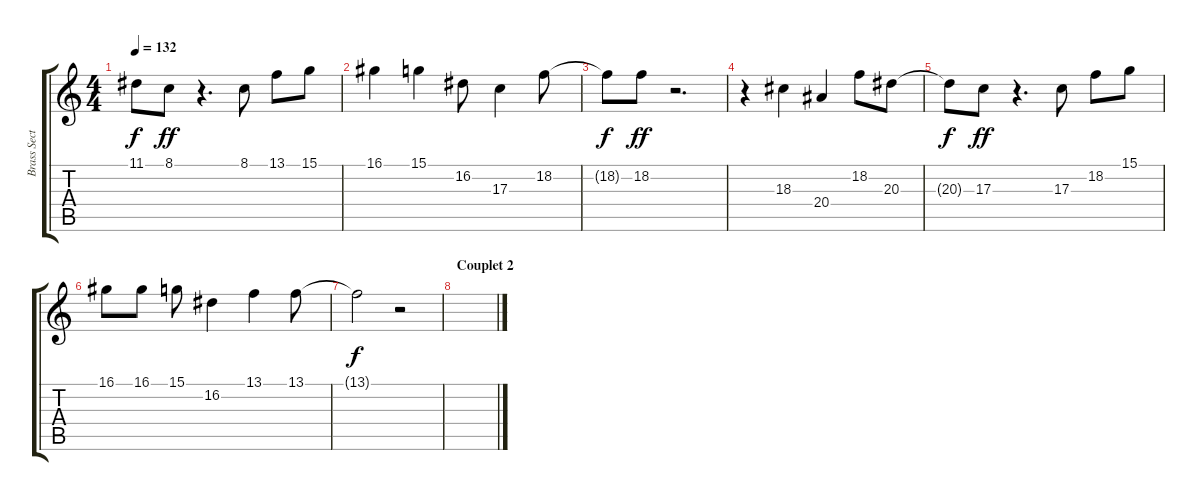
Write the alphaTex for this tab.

\track ("Brass Section" "Brass Sect") {instrument brasssection}
\staff {score tabs}
\tuning (E4 B3 G3 D3 A2 E2) {hide}
\ts (4 4)
\tempo 132
\clef g2
\ks c
11.1{t}.8{dy f} 8.1.8{dy ff} r.4{d} 8.1.8 13.1.8 15.1.8 |
16.1.4 15.1.4 16.2.8 17.3.4 18.2.8 |
18.2{t}.8{dy f} 18.2.8{dy ff} r.2{d} |
r.4 18.3.4 20.4.4 18.2.8 20.3.8 |
20.3{t}.8{dy f} 17.3.8{dy ff} r.4{d} 17.3.8 18.2.8 15.1.8 |
16.1.8 16.1.8 15.1.8 16.2.4 13.1.4 13.1.8 |
13.1{t}.2{dy f} r.2 |
\section ("" "Couplet 2")
